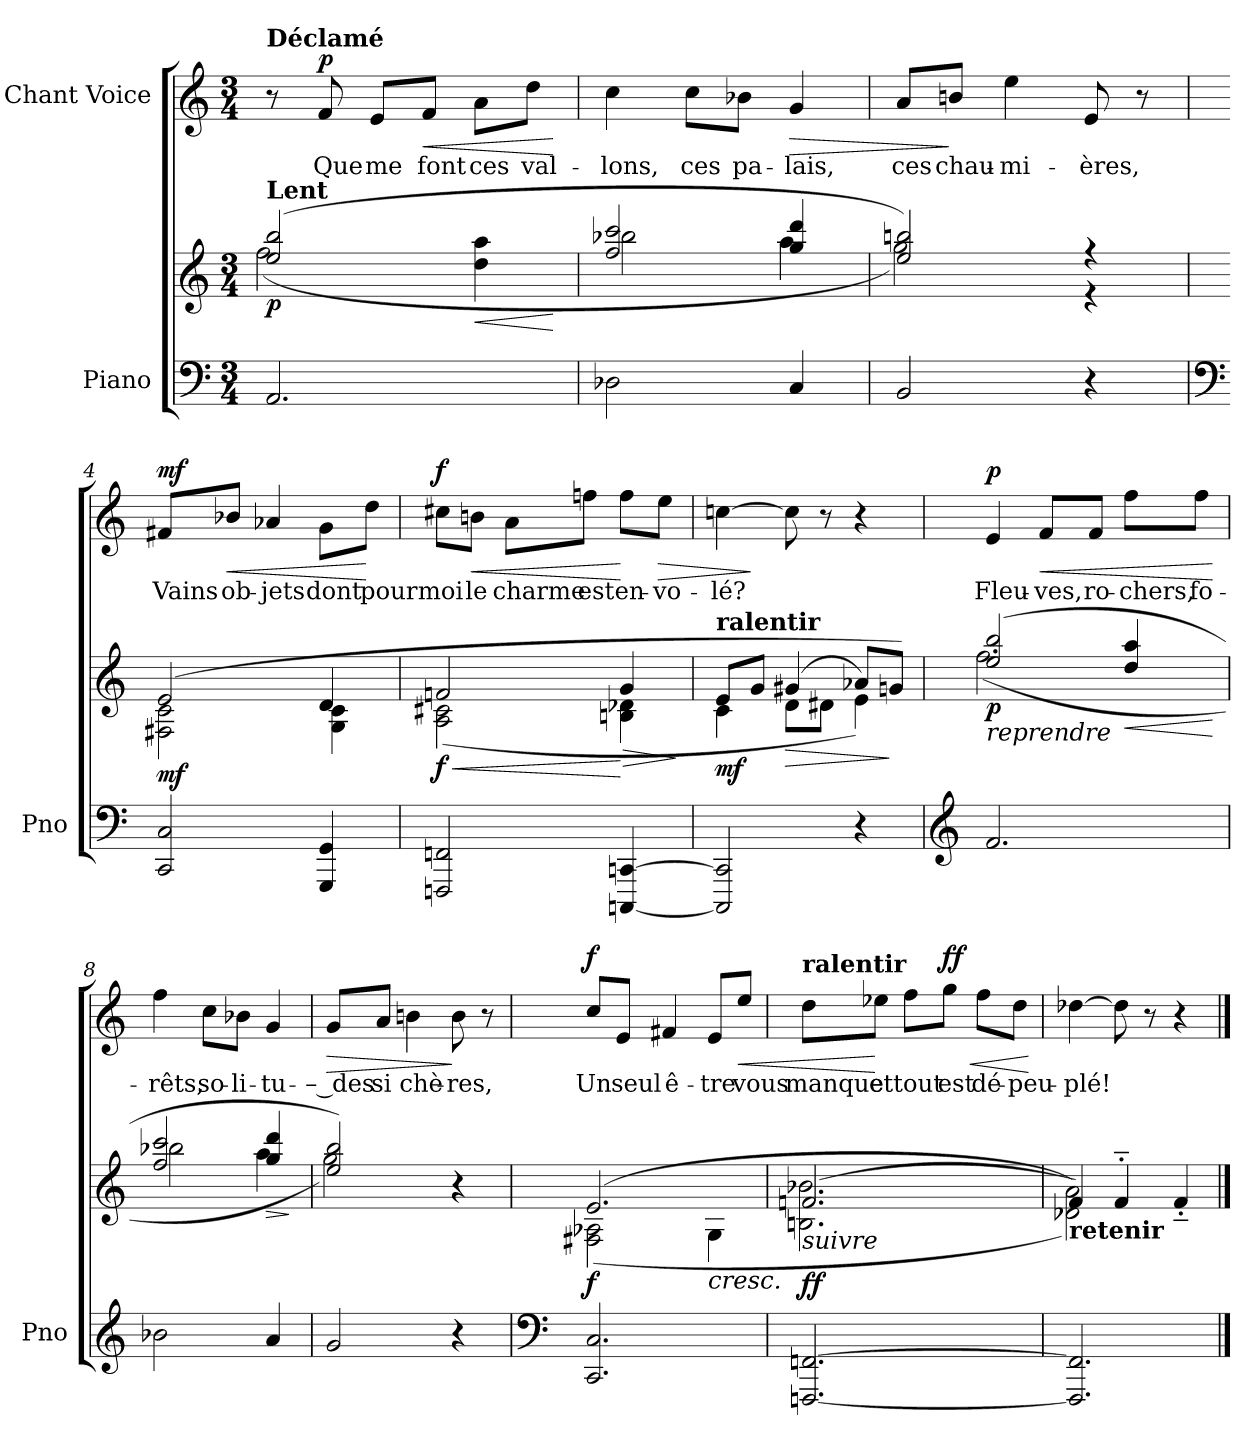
**kern	**kern	**dynam	**kern	**text	**dynam
*part2	*part2	*part2	*part1	*part1	*part1
*staff3	*staff2	*staff2/3	*staff1	*staff1	*staff1
*I"Piano	*	*	*I"Chant Voice	*	*
*I'Pno	*	*	*	*	*
*clefF4	*clefG2	*	*clefG2	*	*
*k[]	*k[]	*	*k[]	*	*
*M3/4	*M3/4	*	*M3/4	*	*
=1	=1	=1	=1	=1	=1
*	*^	*	*	*	*
!	!	!	!	!LO:TX:a:B:t=Déclamé	!	!
!	!LO:TX:a:B:t=Lent	!	!	!	!	!
!	!	!	!LO:DY:b	!	!	!
2.AA/	(2ee/ 2bb/	(2ff\	p	8r	.	.
!	!	!	!	!	!LO:LY:b	!LO:DY:a
.	.	.	.	8f/	Que	p
!	!	!	!	!	!LO:LY:b	!
.	.	.	.	8e/L	me	.
!	!	!	!	!	!LO:LY:b	!LO:HP:b
.	.	.	.	8f/J	font	<
!	!	!	!LO:HP:b	!	!LO:LY:b	!
.	4dd\ 4aa\	4ryy	<	8a\L	ces	.
!	!	!	!	!	!LO:LY:b	!
.	.	.	.	8dd\J	val-	.
*	*v	*v	*	*	*	*
.	.	[	.	.	[
=2	=2	=2	=2	=2	=2
*	*^	*	*	*	*
!	!	!	!	!	!LO:LY:b	!
2D-X\	2ff/ 2ccc/	2bb-X\	.	4cc\	-lons,	.
!	!	!	!	!	!LO:LY:b	!
.	.	.	.	8cc\L	ces	.
!	!	!	!	!	!LO:LY:b	!
.	.	.	.	8b-X\J	pa-	.
!	!	!	!	!	!LO:LY:b	!LO:HP:b
4C/	4gg/ 4ddd/	4aa\	.	4g/	-lais,	>
=3	=3	=3	=3	=3	=3	=3
!	!	!	!	!	!LO:LY:b	!
2BB/	2ee/ 2bbni/)	2gg\)	.	8a/L	ces	.
!	!	!	!	!	!LO:LY:b	!
.	.	.	.	8bni/J	chau-	]
!	!	!	!	!	!LO:LY:b	!
.	.	.	.	4ee\	-mi-	.
!	!	!	!	!	!LO:LY:b	!
4r	4r	4r	.	8e/	-ères,	.
.	.	.	.	8r	.	.
=4	=4	=4	=4	=4	=4	=4
*clefF4	*	*	*	*	*	*
!	!	!	!LO:DY:b	!	!LO:LY:b	!LO:DY:a
2CC/ 2C/	(>2e/	2F#X\ 2c\	mf	8f#X/L	Vains	mf
!	!	!	!	!	!LO:LY:b	!LO:HP:b
.	.	.	.	8b-X/J	ob-	<
!	!	!	!	!	!LO:LY:b	!
.	.	.	.	4a-X/	-jets	.
!	!	!	!	!	!LO:LY:b	!
4GGG/ 4GG/	4d/	4G\ 4c\	.	8g\L	dont	.
!	!	!	!	!	!LO:LY:b	!
.	.	.	.	8dd\J	pour	[
!!LO:LB:g=z
=5	=5	=5	=5	=5	=5	=5
!	!	!	!LO:HP:b	!	!LO:LY:b	!
!	!	!	!LO:DY:n=1:b	!	!	!LO:DY:a
2FFFni/ 2FFni/	2fni/	(2A\ 2c#X\	< f	8cc#X\L	moi	f
!	!	!	!	!	!LO:LY:b	!LO:HP:b
.	.	.	.	8bni\J	le	<
!	!	!	!	!	!LO:LY:b	!
.	.	.	.	8a\L	charme	.
!	!	!	!	!	!LO:LY:b	!
.	.	.	.	8ffni\J	est	.
!	!	!	!LO:HP:n=1:b	!	!LO:LY:b	!
[4CCCn/ [4CCn/	4g/	4Bni\ 4d-X\	[ >	8ff\L	en-	[
!	!	!	!	!	!LO:LY:b	!LO:HP:b
.	.	.	.	8ee\J	-vo-	>
*	*v	*v	*	*	*	*
.	.	]	.	.	.
=6	=6	=6	=6	=6	=6
*	*^	*	*	*	*
!	!LO:TX:a:B:t=ralentir	!	!	!	!	!
!	!	!	!LO:DY:b	!	!LO:LY:b	!
*	*	*	*	*^	*	*
2CCC/] 2CC/]	8e/L	4c\	mf	[4ccni\	8ryy	-lé?	.
.	8g/J	.	.	.	8ryy	.	]
!	!	!	!LO:HP:b	!	!	!	!
.	[4g#X/	8d\L	>	8cc\]	4ryy	.	.
.	.	8d#X\J	.	8r	.	.	.
4r	8a-X/L]	4e\)	.	4r	4ryy	.	.
.	8gn/J)	.	]	.	.	.	.
*	*	*	*	*v	*v	*	*
=7	=7	=7	=7	=7	=7	=7
*clefG2	*	*	*	*	*	*
!	!LO:TX:b:i:t=reprendre	!	!	!	!	!
!	!	!	!LO:DY:b	!	!LO:LY:b	!LO:DY:b
2.f/	(2ee/ 2bb/	(2.ff\	p	4e/	Fleu-	p
!	!	!	!	!	!LO:LY:b	!LO:HP:b
.	.	.	.	8f/L	-ves,	<
!	!	!	!	!	!LO:LY:b	!
.	.	.	.	8f/J	ro-	.
!	!	!	!LO:HP:b	!	!LO:LY:b	!
.	4dd/ 4aa/	.	<	8ff\L	-chers,	.
!	!	!	!	!	!LO:LY:b	!
.	.	.	.	8ff\J	fo-	.
*	*v	*v	*	*	*	*
.	.	[	.	.	[
=8	=8	=8	=8	=8	=8
*	*^	*	*	*	*
!	!	!	!	!	!LO:LY:b	!
2b-X\	2ff/ 2ccc/	2bb-X\	.	4ff\	-rêts,	.
!	!	!	!	!	!LO:LY:b	!
.	.	.	.	8cc\L	so-	.
!	!	!	!	!	!LO:LY:b	!
.	.	.	.	8b-X\J	-li-	.
!	!	!	!LO:HP:b	!	!LO:LY:b	!
4a/	4gg/ 4ddd/	4aa\	>	4g/	-tu-	.
*	*v	*v	*	*	*	*
.	.	]	.	.	.
!!LO:LB:g=z
=9	=9	=9	=9	=9	=9
*	*^	*	*	*	*
!	!	!	!	!	!LO:LY:b	!LO:HP:b
2g/	2ee/ 2bb/)	2gg\)	.	8g/L	-– des	>
!	!	!	!	!	!LO:LY:b	!
.	.	.	.	8a/J	si	.
!	!	!	!	!	!LO:LY:b	!
.	.	.	.	4bnj\	chè-	.
!	!	!	!	!	!LO:LY:b	!
4r	4r	4ryy	.	8b\	-res,	]
.	.	.	.	8r	.	.
=10	=10	=10	=10	=10	=10	=10
*clefF4	*	*	*	*	*	*
!	!	!	!LO:DY:b	!	!LO:LY:b	!LO:DY:b
2.CC/ 2.C/	(2.e/	(2F#X\ 2A-X\	f	8cc/L	Un	f
!	!	!	!	!	!LO:LY:b	!
.	.	.	.	8e/J	seul	.
!	!	!	!	!	!LO:LY:b	!
.	.	.	.	4f#X/	ê-	.
!	!	!	!LO:HP:b	!	!LO:LY:b	!
.	.	4G\	<	8e/L	-tre	.
!	!	!	!	!	!LO:LY:b	!LO:HP:b
.	.	.	.	8ee/J	vous	<
=11	=11	=11	=11	=11	=11	=11
!	!	!	!	!LO:TX:a:B:t=ralentir	!	!
!	!LO:TX:b:i:t=suivre	!	!	!	!	!
!	!	!	!LO:DY:b	!	!LO:LY:b	!
[>2.FFFni/ [2.FFni/	(<2.fnj/	2.Bn\ 2.b-X\	ff	8dd\L	manque	.
!	!	!	!	!	!LO:LY:b	!
.	.	.	.	8ee-X\J	et	[
!	!	!	!	!	!LO:LY:b	!
.	.	.	.	8ff\L	tout	.
!	!	!	!	!	!LO:LY:b	!LO:HP:b
!	!	!	!	!	!	!LO:DY:n=1:b
.	.	.	.	8gg\J	est	< ff
!	!	!	!	!	!LO:LY:b	!
.	.	.	.	8ff\L	dé-	.
!	!	!	!	!	!LO:LY:b	!
.	.	.	.	8dd\J	-peu-	.
*	*v	*v	*	*	*	*
.	.	.	.	.	[
=12	=12	=12	=12	=12	=12
*	*^	*	*	*	*
!	!LO:TX:b:B:t=retenir	!	!	!	!	!
!	!	!	!	!	!LO:LY:b	!
2.FFF/] 2.FF/]	4f/)	2d-X\ 2a\))	.	[4dd-X\	-plé!	.
.	4f'~/	.	.	8dd-\]	.	.
.	.	.	.	8r	.	.
.	4f'>~>/	4ryy	[	4r	.	.
*	*v	*v	*	*	*	*
==	==	==	==	==	==
*-	*-	*-	*-	*-	*-
